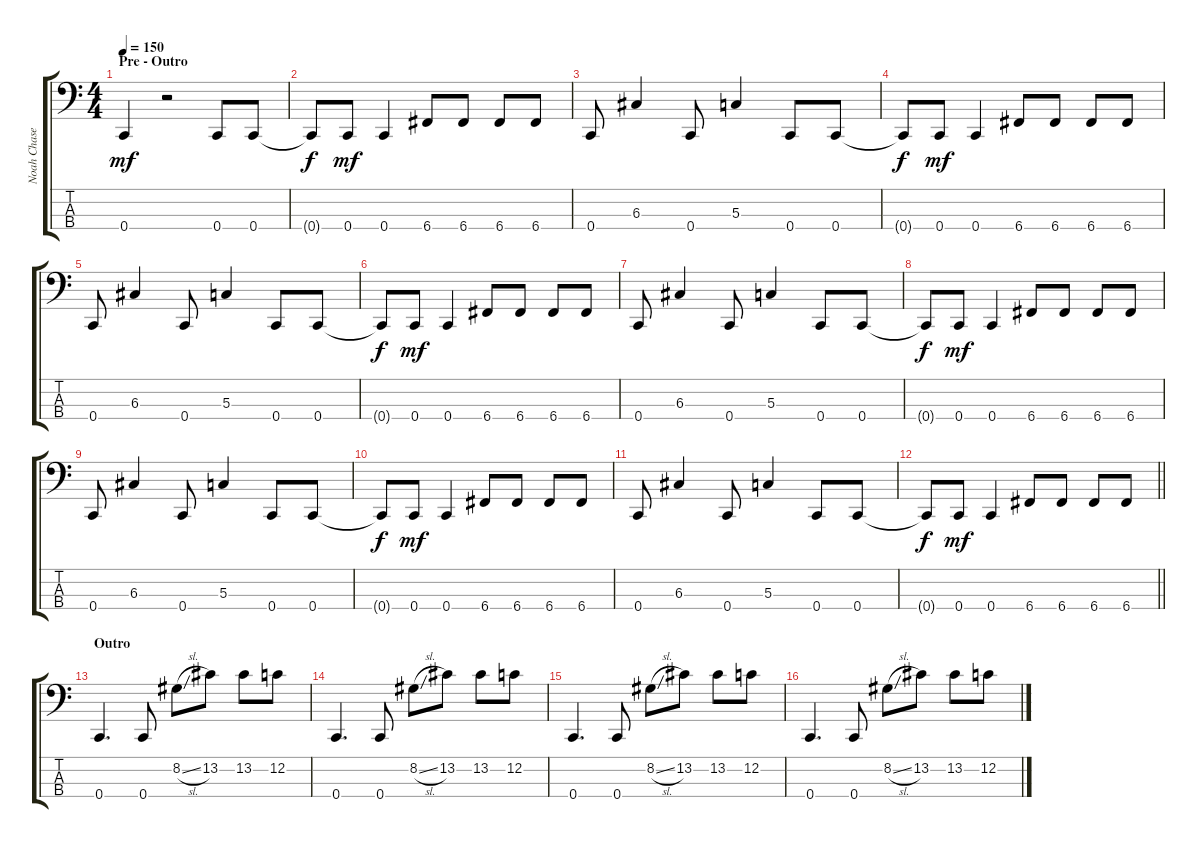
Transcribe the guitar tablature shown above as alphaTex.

\track ("Noah Chase" "Noah Chase") {instrument electricbassfinger}
\staff {score tabs}
\tuning (F2 C2 G1 C1) {hide}
\ts (4 4)
\section ("" "Pre - Outro")
\tempo 150
\clef f4
\ks c
0.4.4{dy mf} r.2 0.4.8 0.4.8 |
0.4{t}.8{dy f} 0.4.8{dy mf} 0.4.4 6.4.8 6.4.8 6.4.8 6.4.8 |
0.4.8 6.3.4 0.4.8 5.3.4 0.4.8 0.4.8 |
0.4{t}.8{dy f} 0.4.8{dy mf} 0.4.4 6.4.8 6.4.8 6.4.8 6.4.8 |
0.4.8 6.3.4 0.4.8 5.3.4 0.4.8 0.4.8 |
0.4{t}.8{dy f} 0.4.8{dy mf} 0.4.4 6.4.8 6.4.8 6.4.8 6.4.8 |
0.4.8 6.3.4 0.4.8 5.3.4 0.4.8 0.4.8 |
0.4{t}.8{dy f} 0.4.8{dy mf} 0.4.4 6.4.8 6.4.8 6.4.8 6.4.8 |
0.4.8 6.3.4 0.4.8 5.3.4 0.4.8 0.4.8 |
0.4{t}.8{dy f} 0.4.8{dy mf} 0.4.4 6.4.8 6.4.8 6.4.8 6.4.8 |
0.4.8 6.3.4 0.4.8 5.3.4 0.4.8 0.4.8 |
\barLineRight lightlight
0.4{t}.8{dy f} 0.4.8{dy mf} 0.4.4 6.4.8 6.4.8 6.4.8 6.4.8 |
\section ("" "Outro")
0.4.4{d} 0.4.8 8.2{sl}.8 13.2.8 13.2.8 12.2.8 |
0.4.4{d} 0.4.8 8.2{sl}.8 13.2.8 13.2.8 12.2.8 |
0.4.4{d} 0.4.8 8.2{sl}.8 13.2.8 13.2.8 12.2.8 |
0.4.4{d} 0.4.8 8.2{sl}.8 13.2.8 13.2.8 12.2.8
